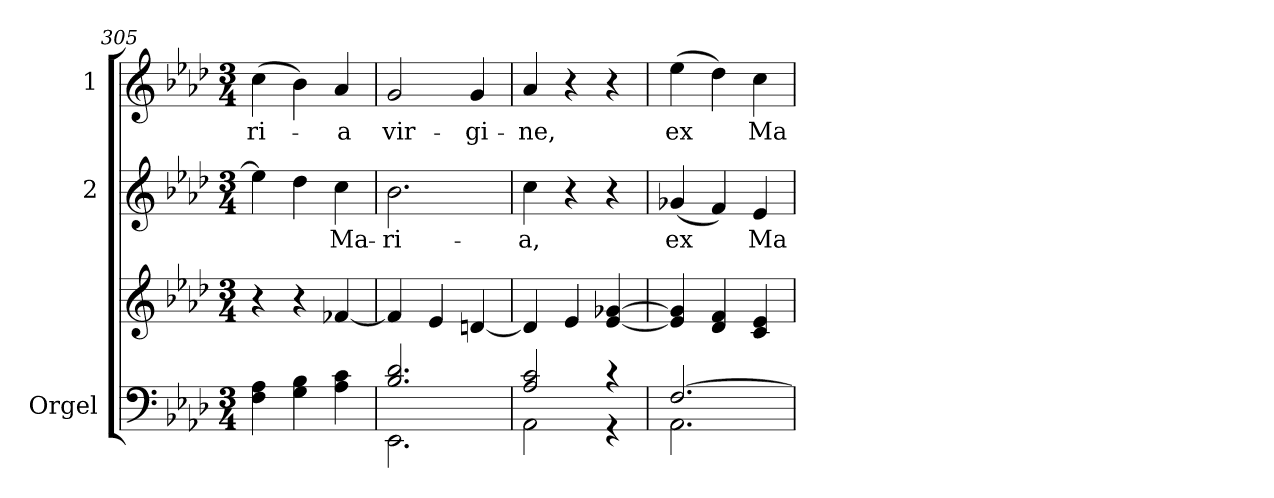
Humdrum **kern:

**kern	**kern	**kern	**text	**kern	**text
*part3	*part3	*part2	*part2	*part1	*part1
*staff4	*staff3	*staff2	*staff2	*staff1	*staff1
*I"Orgel	*	*I"2	*	*I"1	*
*I'Org.	*	*	*	*	*
*clefF4	*clefG2	*clefG2	*	*clefG2	*
*k[b-e-a-d-]	*k[b-e-a-d-]	*k[b-e-a-d-]	*	*k[b-e-a-d-]	*
*A-:	*A-:	*A-:	*	*A-:	*
*M3/4	*M3/4	*M3/4	*	*M3/4	*
=305	=305	=305	=305	=305	=305
!	!	!	!	!	!LO:LY:b
4F\ 4A-\	4r	4ee-\]	.	(>4cc\	-ri-
4G\ 4B-\	4r	4dd-\	.	4b-\)	.
!	!	!	!LO:LY:b	!	!LO:LY:b
4A-\ 4c\	[4f-X/	4cc\	Ma-	4a-/	-a
=306	=306	=306	=306	=306	=306
*^	*	*	*	*	*
!	!	!	!	!LO:LY:b	!	!LO:LY:b
2.B-/ 2.d-/	2.EE-\	4f-/]	2.b-\	-ri-	2g/	vir-
.	.	4e-/	.	.	.	.
!	!	!	!	!	!	!LO:LY:b
.	.	[4dn/	.	.	4g/	-gi-
=307	=307	=307	=307	=307	=307	=307
!	!	!	!	!LO:LY:b	!	!LO:LY:b
2A-/ 2c/	2AA-\	4d/]	4cc\	-a,	4a-/	-ne,
.	.	4e-/	4r	.	4r	.
4r	4r	[4e-/ [4g-X/	4r	.	4r	.
!!LO:LB:g=z
=308	=308	=308	=308	=308	=308	=308
!	!	!	!	!LO:LY:b	!	!LO:LY:b
[>2.F/	2.AA-\	4e-/] 4g-/]	(<4g-X/	ex	(>4ee-\	ex
.	.	4d-/ 4f/	4f/)	.	4dd-\)	.
!	!	!	!	!LO:LY:b	!	!LO:LY:b
.	.	4c/ 4e-/	4e-/	Ma-	4cc\	Ma-
*v	*v	*	*	*	*	*
=	=	=	=	=	=
*-	*-	*-	*-	*-	*-
